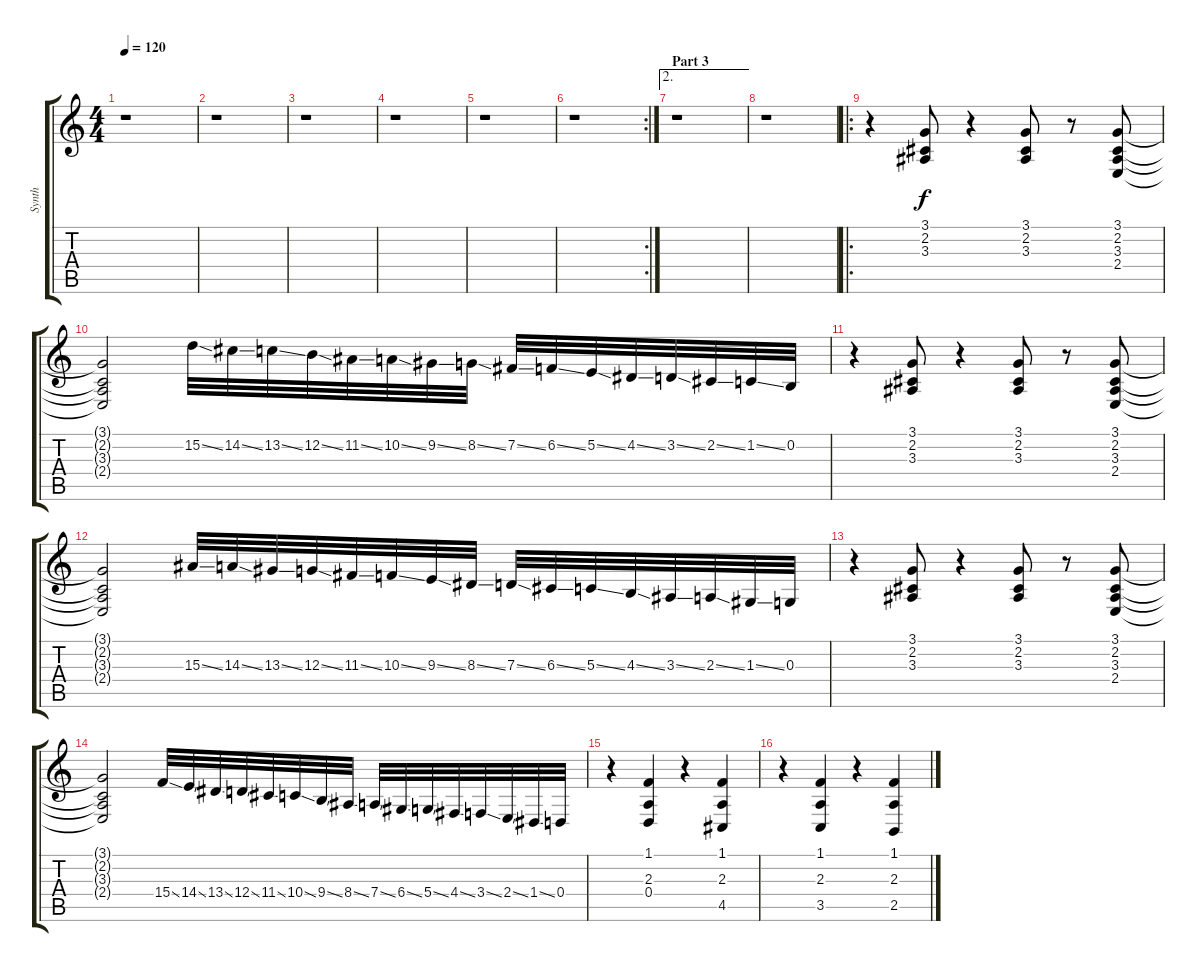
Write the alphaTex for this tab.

\track ("Synth" "Synth") {instrument acousticgrandpiano}
\staff {score tabs}
\tuning (E4 B3 G3 D3 A2 E2) {hide}
\ts (4 4)
\tempo 120
\clef g2
\ks c
r.1{dy f} |
r.1 |
r.1 |
r.1 |
r.1 |
\rc 2
r.1 |
\ae 2
\section ("" "Part 3")
r.1 |
r.1 |
\ro
r.4 (3.1 2.2 3.3).8 r.4 (3.1 2.2 3.3).8 r.8 (3.1 2.2 3.3 2.4).8 |
(3.1{t} 2.2{t} 3.3{t} 2.4{t}).2 15.2{ss}.32 14.2{ss}.32 13.2{ss}.32 12.2{ss}.32 11.2{ss}.32 10.2{ss}.32 9.2{ss}.32 8.2{ss}.32 7.2{ss}.32 6.2{ss}.32 5.2{ss}.32 4.2{ss}.32 3.2{ss}.32 2.2{ss}.32 1.2{ss}.32 0.2.32 |
r.4 (3.1 2.2 3.3).8 r.4 (3.1 2.2 3.3).8 r.8 (3.1 2.2 3.3 2.4).8 |
(3.1{t} 2.2{t} 3.3{t} 2.4{t}).2 15.3{ss}.32 14.3{ss}.32 13.3{ss}.32 12.3{ss}.32 11.3{ss}.32 10.3{ss}.32 9.3{ss}.32 8.3{ss}.32 7.3{ss}.32 6.3{ss}.32 5.3{ss}.32 4.3{ss}.32 3.3{ss}.32 2.3{ss}.32 1.3{ss}.32 0.3.32 |
r.4 (3.1 2.2 3.3).8 r.4 (3.1 2.2 3.3).8 r.8 (3.1 2.2 3.3 2.4).8 |
(3.1{t} 2.2{t} 3.3{t} 2.4{t}).2 15.4{ss}.32 14.4{ss}.32 13.4{ss}.32 12.4{ss}.32 11.4{ss}.32 10.4{ss}.32 9.4{ss}.32 8.4{ss}.32 7.4{ss}.32 6.4{ss}.32 5.4{ss}.32 4.4{ss}.32 3.4{ss}.32 2.4{ss}.32 1.4{ss}.32 0.4.32 |
r.4 (1.1 2.3 0.4).4 r.4 (1.1 2.3 4.5).4 |
r.4 (1.1 2.3 3.5).4 r.4 (1.1 2.3 2.5).4
